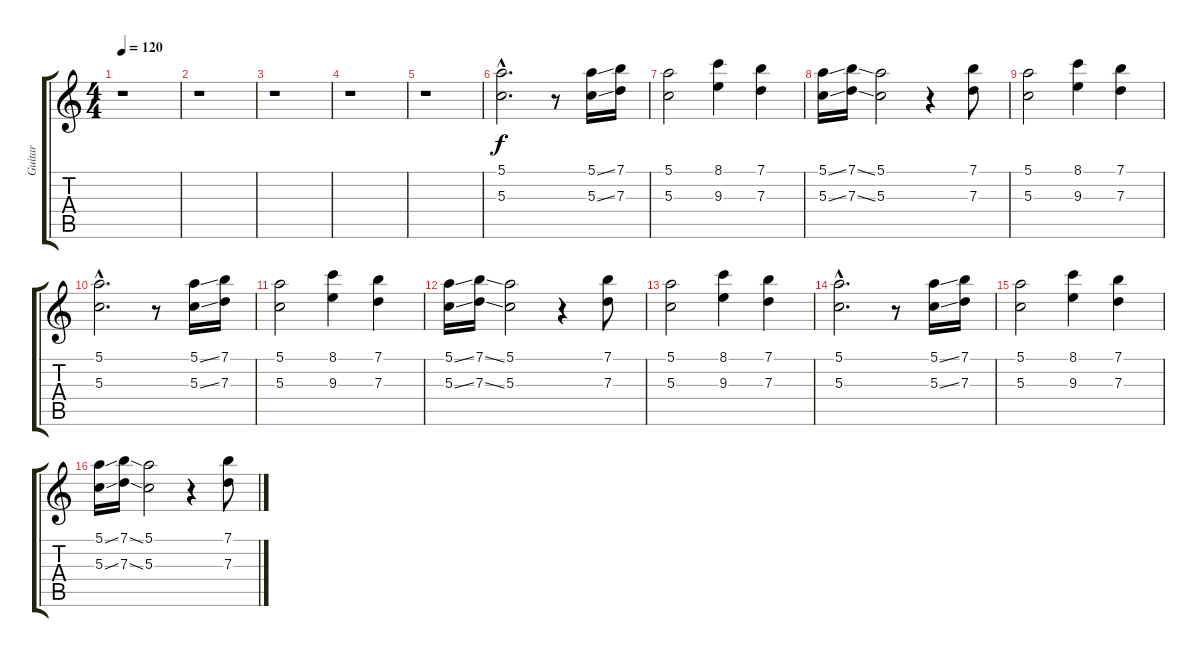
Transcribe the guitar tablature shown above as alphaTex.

\track ("Guitar" "Guitar") {instrument distortionguitar}
\staff {score tabs}
\tuning (E4 B3 G3 D3 A2 E2) {hide}
\ts (4 4)
\tempo 120
\clef g2
\ks c
r.1{dy f instrument distortionguitar} |
r.1 |
r.1 |
r.1 |
r.1 |
(5.1{hac} 5.3{hac}).2{d} r.8 (5.1{ss} 5.3{ss}).16 (7.1 7.3).16 |
(5.1 5.3).2 (8.1 9.3).4 (7.1 7.3).4 |
(5.1{ss} 5.3{ss}).16 (7.1{ss} 7.3{ss}).16 (5.1 5.3).2 r.4 (7.1 7.3).8 |
(5.1 5.3).2 (8.1 9.3).4 (7.1 7.3).4 |
(5.1{hac} 5.3{hac}).2{d} r.8 (5.1{ss} 5.3{ss}).16 (7.1 7.3).16 |
(5.1 5.3).2 (8.1 9.3).4 (7.1 7.3).4 |
(5.1{ss} 5.3{ss}).16 (7.1{ss} 7.3{ss}).16 (5.1 5.3).2 r.4 (7.1 7.3).8 |
(5.1 5.3).2 (8.1 9.3).4 (7.1 7.3).4 |
(5.1{hac} 5.3{hac}).2{d} r.8 (5.1{ss} 5.3{ss}).16 (7.1 7.3).16 |
(5.1 5.3).2 (8.1 9.3).4 (7.1 7.3).4 |
(5.1{ss} 5.3{ss}).16 (7.1{ss} 7.3{ss}).16 (5.1 5.3).2 r.4 (7.1 7.3).8
